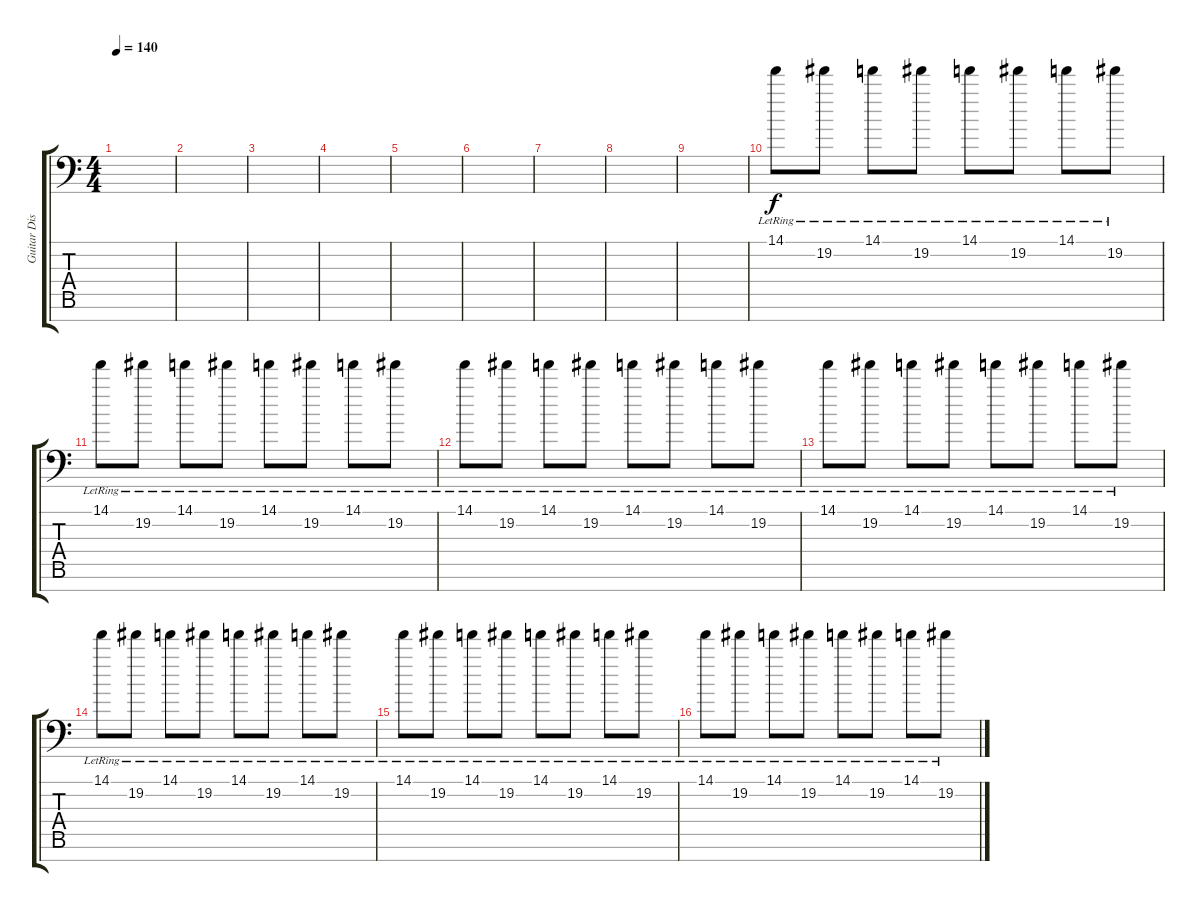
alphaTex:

\track ("Guitar Dissonance " "Guitar Dis") {instrument distortionguitar}
\staff {score tabs}
\tuning (Eb4 B3 G3 D3 Bb2 F2 C-1) {hide}
\ts (4 4)
\tempo 140
\clef f4
\ks c
|
|
|
|
|
|
|
|
|
14.1{lr}.8 19.2{lr}.8 14.1{lr}.8 19.2{lr}.8 14.1{lr}.8 19.2{lr}.8 14.1{lr}.8 19.2{lr}.8 |
14.1{lr}.8 19.2{lr}.8 14.1{lr}.8 19.2{lr}.8 14.1{lr}.8 19.2{lr}.8 14.1{lr}.8 19.2{lr}.8 |
14.1{lr}.8 19.2{lr}.8 14.1{lr}.8 19.2{lr}.8 14.1{lr}.8 19.2{lr}.8 14.1{lr}.8 19.2{lr}.8 |
14.1{lr}.8 19.2{lr}.8 14.1{lr}.8 19.2{lr}.8 14.1{lr}.8 19.2{lr}.8 14.1{lr}.8 19.2{lr}.8 |
14.1{lr}.8 19.2{lr}.8 14.1{lr}.8 19.2{lr}.8 14.1{lr}.8 19.2{lr}.8 14.1{lr}.8 19.2{lr}.8 |
14.1{lr}.8 19.2{lr}.8 14.1{lr}.8 19.2{lr}.8 14.1{lr}.8 19.2{lr}.8 14.1{lr}.8 19.2{lr}.8 |
14.1{lr}.8 19.2{lr}.8 14.1{lr}.8 19.2{lr}.8 14.1{lr}.8 19.2{lr}.8 14.1{lr}.8 19.2{lr}.8
